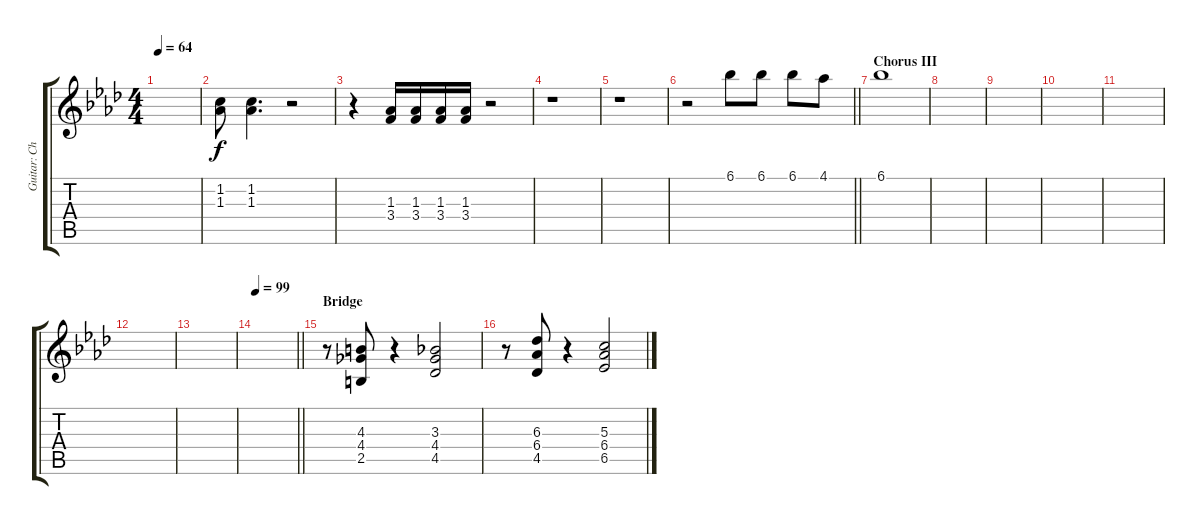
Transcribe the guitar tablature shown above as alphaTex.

\track ("Guitar: Charles" "Guitar: Ch") {instrument distortionguitar}
\staff {score tabs}
\tuning (E4 B3 G3 D3 A2 E2) {hide}
\ts (4 4)
\tempo 64
\clef g2
\ks ab
|
(1.2 1.3).8 (1.2 1.3).4{d} r.2 |
r.4 (1.3 3.4).16 (1.3 3.4).16 (1.3 3.4).16 (1.3 3.4).16 r.2 |
r.1 |
r.1 |
\barLineRight lightlight
r.2 6.1.8 6.1.8 6.1.8 4.1.8 |
\section ("" "Chorus III")
6.1.1 |
|
|
|
|
|
|
\tempo 99
\barLineRight lightlight
|
\section ("" "Bridge")
r.8 (4.3 4.4 2.5).8 r.4 (3.3 4.4 4.5).2 |
r.8 (6.3 6.4 4.5).8 r.4 (5.3 6.4 6.5).2
